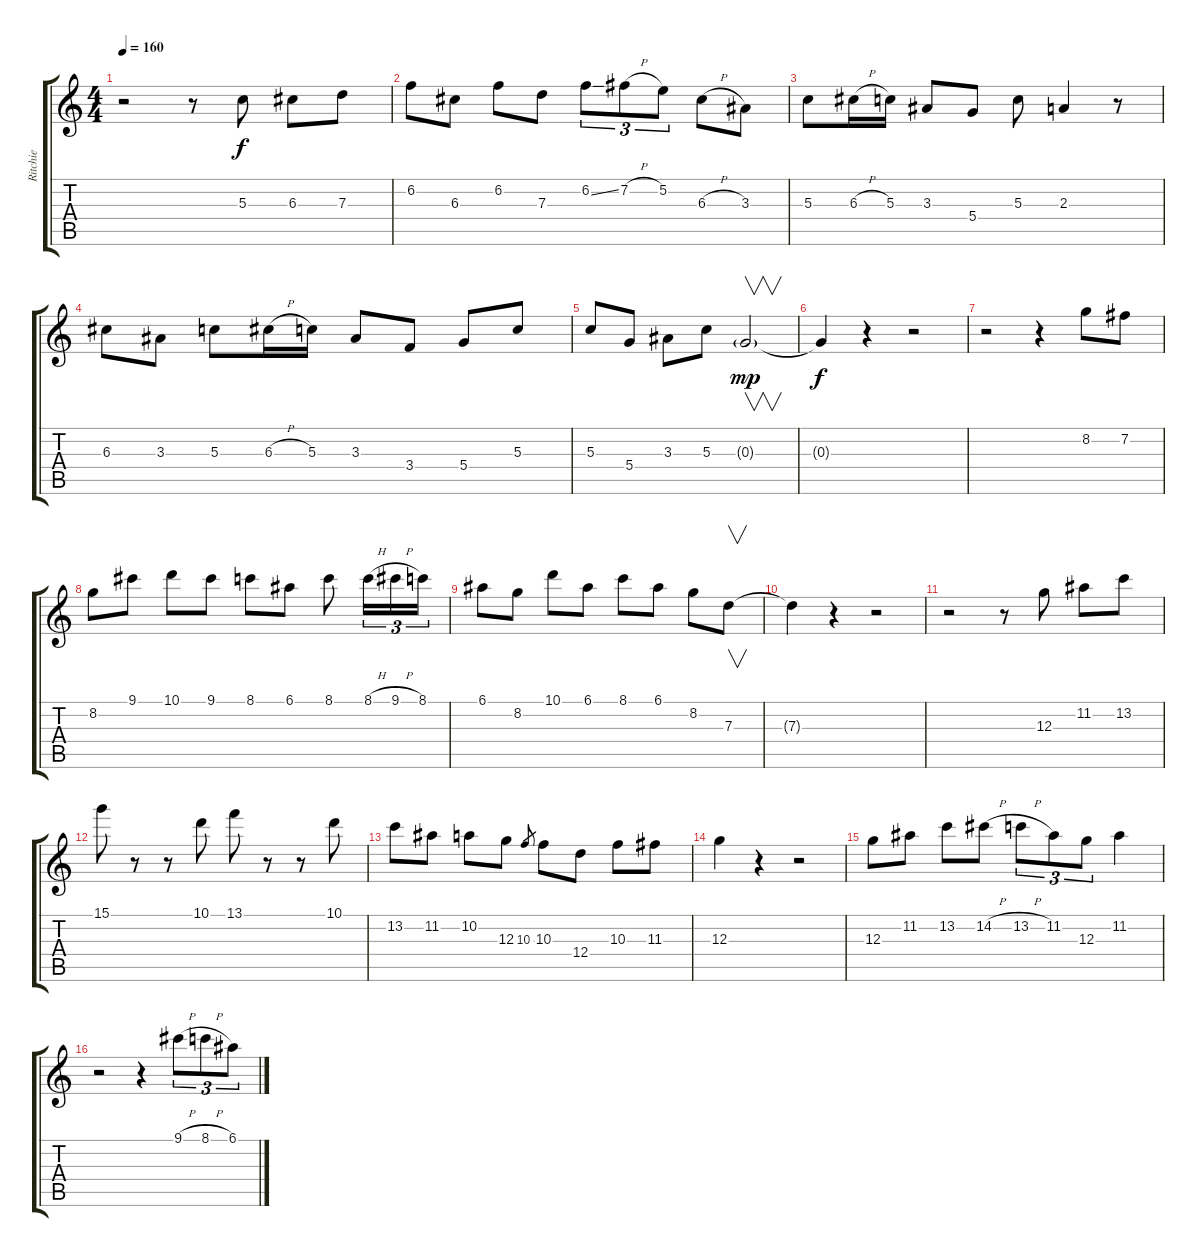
\track ("Ritchie" "Ritchie") {instrument overdrivenguitar}
\staff {score tabs}
\tuning (E4 B3 G3 D3 A2 E2) {hide}
\ts (4 4)
\tempo 160
\clef g2
\ks c
r.2{dy f} r.8 5.3.8 6.3.8 7.3.8 |
6.2.8 6.3.8 6.2.8 7.3.8 6.2{ss}.8{tu (3 2)} 7.2{h}.8{tu (3 2)} 5.2.8{tu (3 2)} 6.3{h}.8 3.3.8 |
5.3.8 6.3{h}.16 5.3.16 3.3.8 5.4.8 5.3.8 2.3.4 r.8 |
6.3.8 3.3.8 5.3.8 6.3{h}.16 5.3.16 3.3.8 3.4.8 5.4.8 5.3.8 |
5.3.8 5.4.8 3.3.8 5.3.8 0.3{g}.2{v dy mp} |
0.3{t}.4{dy f} r.4 r.2 |
r.2 r.4 8.2.8 7.2.8 |
8.2.8 9.1.8 10.1.8 9.1.8 8.1.8 6.1.8 8.1.8 8.1{h}.16{tu (3 2)} 9.1{h}.16{tu (3 2)} 8.1.16{tu (3 2)} |
6.1.8 8.2.8 10.1.8 6.1.8 8.1.8 6.1.8 8.2.8 7.3.8{v} |
7.3{t}.4 r.4 r.2 |
r.2 r.8 12.3.8 11.2.8 13.2.8 |
15.1.8 r.8 r.8 10.1.8 13.1.8 r.8 r.8 10.1.8 |
13.2.8 11.2.8 10.2.8 12.3.8 10.3.8{gr} 10.3.8 12.4.8 10.3.8 11.3.8 |
12.3.4 r.4 r.2 |
12.3.8 11.2.8 13.2.8 14.2{h}.8 13.2{h}.8{tu (3 2)} 11.2.8{tu (3 2)} 12.3.8{tu (3 2)} 11.2.4 |
r.2 r.4 9.1{h}.8{tu (3 2)} 8.1{h}.8{tu (3 2)} 6.1.8{tu (3 2)}
